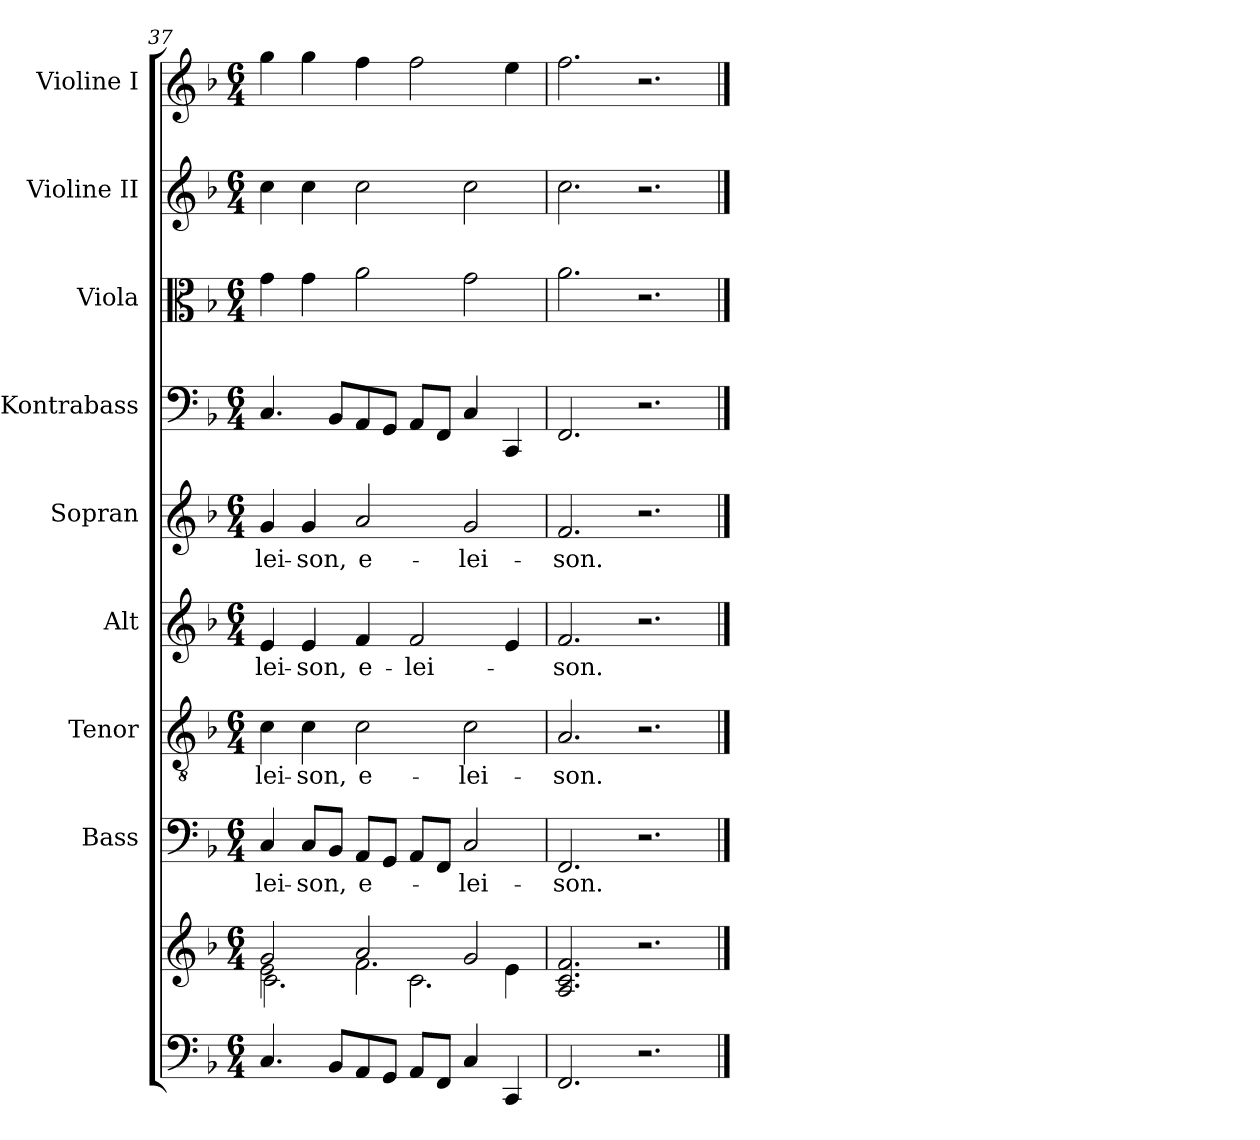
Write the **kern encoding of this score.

**kern	**kern	**kern	**text	**kern	**text	**kern	**text	**kern	**text	**kern	**kern	**kern	**kern
*part9	*part9	*part8	*part8	*part7	*part7	*part6	*part6	*part5	*part5	*part4	*part3	*part2	*part1
*staff10	*staff9	*staff8	*staff8	*staff7	*staff7	*staff6	*staff6	*staff5	*staff5	*staff4	*staff3	*staff2	*staff1
*	*	*I"Bass	*	*I"Tenor	*	*I"Alt	*	*I"Sopran	*	*I"Kontrabass	*I"Viola	*I"Violine II	*I"Violine I
*	*	*I'B.	*	*I'T.	*	*I'A.	*	*I'S.	*	*I'Kb.	*I'Vla.	*I'Vl. II	*I'Vl. I
*clefF4	*clefG2	*clefF4	*	*clefGv2	*	*clefG2	*	*clefG2	*	*clefF4	*clefC3	*clefG2	*clefG2
*	*	*	*	*	*	*	*	*	*	*ITrd7c12	*	*	*
*k[b-]	*k[b-]	*k[b-]	*	*k[b-]	*	*k[b-]	*	*k[b-]	*	*k[b-]	*k[b-]	*k[b-]	*k[b-]
*F:	*F:	*F:	*	*F:	*	*F:	*	*F:	*	*F:	*F:	*F:	*F:
*M6/4	*M6/4	*M6/4	*	*M6/4	*	*M6/4	*	*M6/4	*	*M6/4	*M6/4	*M6/4	*M6/4
=37	=37	=37	=37	=37	=37	=37	=37	=37	=37	=37	=37	=37	=37
*	*^	*	*	*	*	*	*	*	*	*	*	*	*
*	*	*^	*	*	*	*	*	*	*	*	*	*	*	*
!	!	!	!	!	!LO:LY:b	!	!LO:LY:b	!	!LO:LY:b	!	!LO:LY:b	!	!	!	!
4.C/	2g/	2e\	2.c\	4C/	-lei-	4c\	-lei-	4e/	-lei-	4g/	-lei-	4.CC/	4g\	4cc\	4gg\
!	!	!	!	!	!LO:LY:b	!	!LO:LY:b	!	!LO:LY:b	!	!LO:LY:b	!	!	!	!
.	.	.	.	8C/L	-son,	4c\	-son,	4e/	-son,	4g/	-son,	.	4g\	4cc\	4gg\
8BB-/L	.	.	.	8BB-/J	.	.	.	.	.	.	.	8BBB-/L	.	.	.
!	!	!	!	!	!LO:LY:b	!	!LO:LY:b	!	!LO:LY:b	!	!LO:LY:b	!	!	!	!
8AA/	2a/	2.f\	.	8AA/L	e-	2c\	e-	4f/	e-	2a/	e-	8AAA/	2a\	2cc\	4ff\
8GG/J	.	.	.	8GG/J	.	.	.	.	.	.	.	8GGG/J	.	.	.
!	!	!	!	!	!	!	!	!	!LO:LY:b	!	!	!	!	!	!
8AA/L	.	.	2.c\	8AA/L	.	.	.	2f/	-lei-	.	.	8AAA/L	.	.	2ff\
8FF/J	.	.	.	8FF/J	.	.	.	.	.	.	.	8FFF/J	.	.	.
!	!	!	!	!	!LO:LY:b	!	!LO:LY:b	!	!	!	!LO:LY:b	!	!	!	!
4C/	2g/	.	.	2C/	-lei-	2c\	-lei-	.	.	2g/	-lei-	4CC/	2g\	2cc\	.
4CC/	.	4e\	.	.	.	.	.	4e/	.	.	.	4CCC/	.	.	4ee\
*	*	*v	*v	*	*	*	*	*	*	*	*	*	*	*	*
=38	=38	=38	=38	=38	=38	=38	=38	=38	=38	=38	=38	=38	=38	=38
!	!	!	!	!LO:LY:b	!	!LO:LY:b	!	!LO:LY:b	!	!LO:LY:b	!	!	!	!
*	*v	*v	*	*	*	*	*	*	*	*	*	*	*	*
2.FF/	2.A/ 2.c/ 2.f/	2.FF/	-son.	2.A/	-son.	2.f/	-son.	2.f/	-son.	2.FFF/	2.a\	2.cc\	2.ff\
2.r	2.r	2.r	.	2.r	.	2.r	.	2.r	.	2.r	2.r	2.r	2.r
==	==	==	==	==	==	==	==	==	==	==	==	==	==
*-	*-	*-	*-	*-	*-	*-	*-	*-	*-	*-	*-	*-	*-
